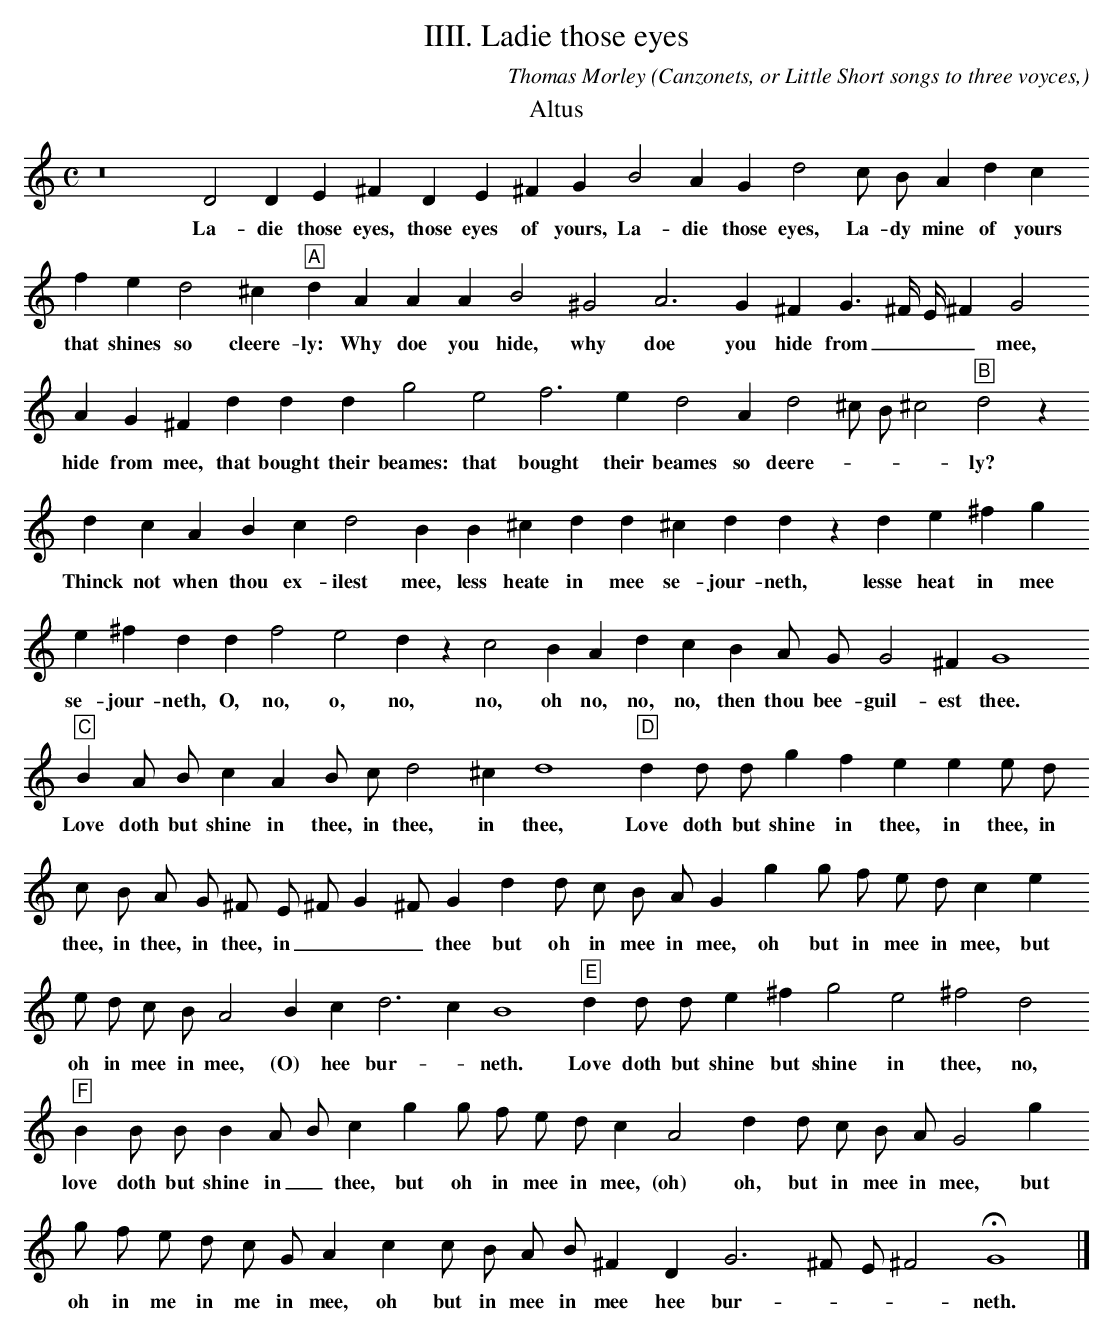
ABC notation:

X:1
T:IIII. Ladie those eyes
O: Canzonets, or Little Short songs to three voyces,
C: Thomas Morley
K:C
T: Altus
M:C
L:1/4
z8 D2  D   E     ^F    D     E    ^F G      B2  A\
w:    La- die those eyes, those eyes of yours, La- die
L:1/8
   G2    d4    c   B  A2   d2 c2    f2  e2     d4 ^c2\
w: those eyes, La- dy mine of yours that shines so cleere-
L: 1/16
   "A"d4  A4  A4  A4  B8    ^G8 A12 G4 ^F4  G6 ^F E ^F4 G8   A4   G4   \
w: ly: Why doe you hide, why doe you hide from _ _ _  mee, hide from
L:1/8
   ^F2  d2   d2     d2    g4      e4   f6    e2    d4     A2 d4 ^c B ^c4 \
w: mee, that bought their beames: that bought their beames so deere- _ _ _
L:1/4
   "B"d2 z d      c    A    B    c    d2    B    B    ^c    d  d   ^c   d    d z   d\
w: ly?  Thinck not   when thou ex-  ilest mee, less heate in mee se- jour- neth, lesse
L:1/8
   e2   ^f2 g2  e2  ^f2   d2    d2 f4 e4 d2 z2 c4  B2 A2  d2  c2 B2   A    G    G4   ^F2  \
w: heat in  mee se- jour- neth, O, no, o, no,   no, oh  no, no, no, then thou bee- guil- est
L:1/8
   G8     "C"B2   A    B   c2    A2 B     c  d4    ^c2 d8    "D"d2   d    d   g2    f2   \
w: thee.  Love doth but shine in thee, in thee, in  thee, Love doth but shine in
L:1/8
   e2    e2 e     d  c    B  A     G  ^F    E  ^F G2 ^F G2   d2  d c  B   A   \
w: thee, in thee, in thee, in thee, in thee, in _  _  _  thee but oh in mee in
L:1/8
   G2   g2 g   f e   d  c2   e2  e d  c   B  A4   B2  c2  d6   c2 B8   \
w: mee, oh  but in mee in mee, but oh in mee in mee, (O) hee bur- _  neth.
L:1/8
   "E"d2   d    d   e2    ^f2 g4    e4 ^f4   d4 "F" B2   B    B   B2    A  B    \
w: Love doth but shine but shine in thee, no, love doth but shine in _
L: 1/8
   c2    g2  g f e   d  c2    A4  d2 d   c  B   A  G4   g2  g f  e  d  c  G\
w: thee, but oh in mee in mee, (oh) oh, but in mee in mee, but oh in me in me in
L:1/8
   A2   c2 c   B  A   B  ^F2 D2  G6 ^F E ^F4 HG8|]
w: mee, oh  but in mee in mee hee bur- _ _ _  neth.
